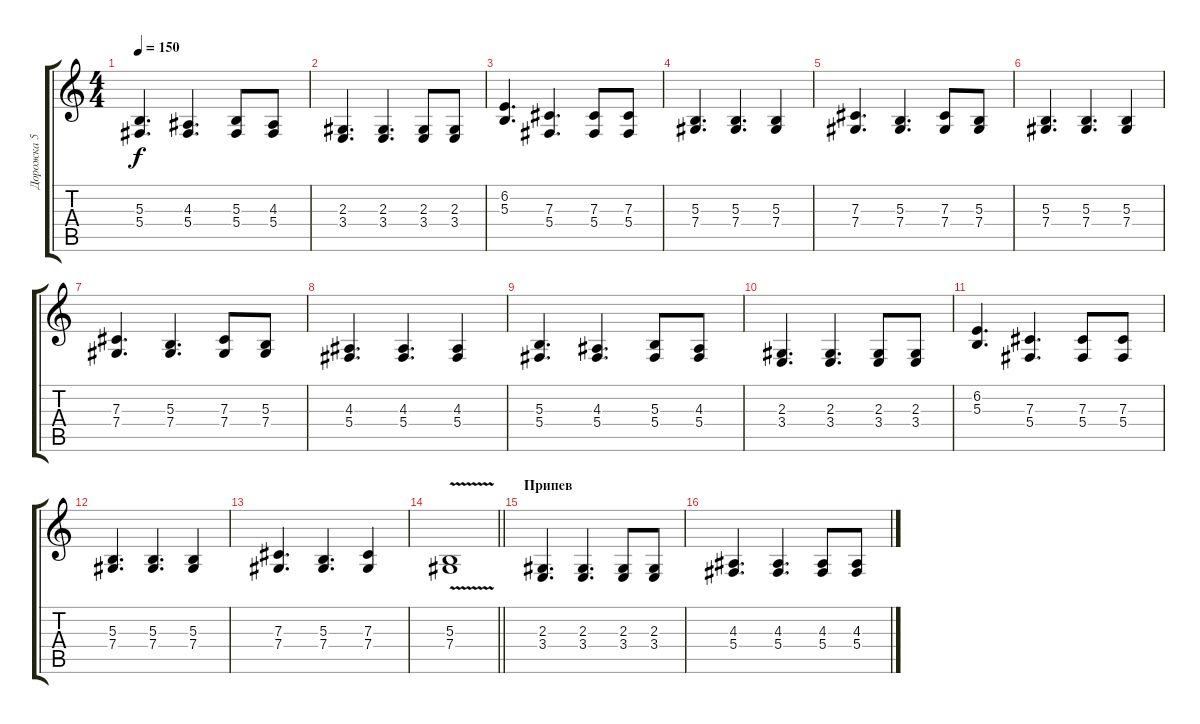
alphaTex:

\track ("Дорожка 5" "Дорожка 5") {instrument stringensemble1}
\staff {score tabs}
\tuning (Eb4 Bb3 Gb3 Db3 Ab2 Eb2) {hide}
\ts (4 4)
\tempo 150
\clef g2
\ks c
(5.3 5.4).4{d dy f} (4.3 5.4).4{d} (5.3 5.4).8 (4.3 5.4).8 |
(2.3 3.4).4{d} (2.3 3.4).4{d} (2.3 3.4).8 (2.3 3.4).8 |
(6.2 5.3).4{d} (7.3 5.4).4{d} (7.3 5.4).8 (7.3 5.4).8 |
(5.3 7.4).4{d} (5.3 7.4).4{d} (5.3 7.4).4 |
(7.3 7.4).4{d} (5.3 7.4).4{d} (7.3 7.4).8 (5.3 7.4).8 |
(5.3 7.4).4{d} (5.3 7.4).4{d} (5.3 7.4).4 |
(7.3 7.4).4{d} (5.3 7.4).4{d} (7.3 7.4).8 (5.3 7.4).8 |
(4.3 5.4).4{d} (4.3 5.4).4{d} (4.3 5.4).4 |
(5.3 5.4).4{d} (4.3 5.4).4{d} (5.3 5.4).8 (4.3 5.4).8 |
(2.3 3.4).4{d} (2.3 3.4).4{d} (2.3 3.4).8 (2.3 3.4).8 |
(6.2 5.3).4{d} (7.3 5.4).4{d} (7.3 5.4).8 (7.3 5.4).8 |
(5.3 7.4).4{d} (5.3 7.4).4{d} (5.3 7.4).4 |
(7.3 7.4).4{d} (5.3 7.4).4{d} (7.3 7.4).4 |
\barLineRight lightlight
(5.3{v} 7.4{v}).1 |
\section ("" "Припев")
(2.3 3.4).4{d} (2.3 3.4).4{d} (2.3 3.4).8 (2.3 3.4).8 |
(4.3 5.4).4{d} (4.3 5.4).4{d} (4.3 5.4).8 (4.3 5.4).8
